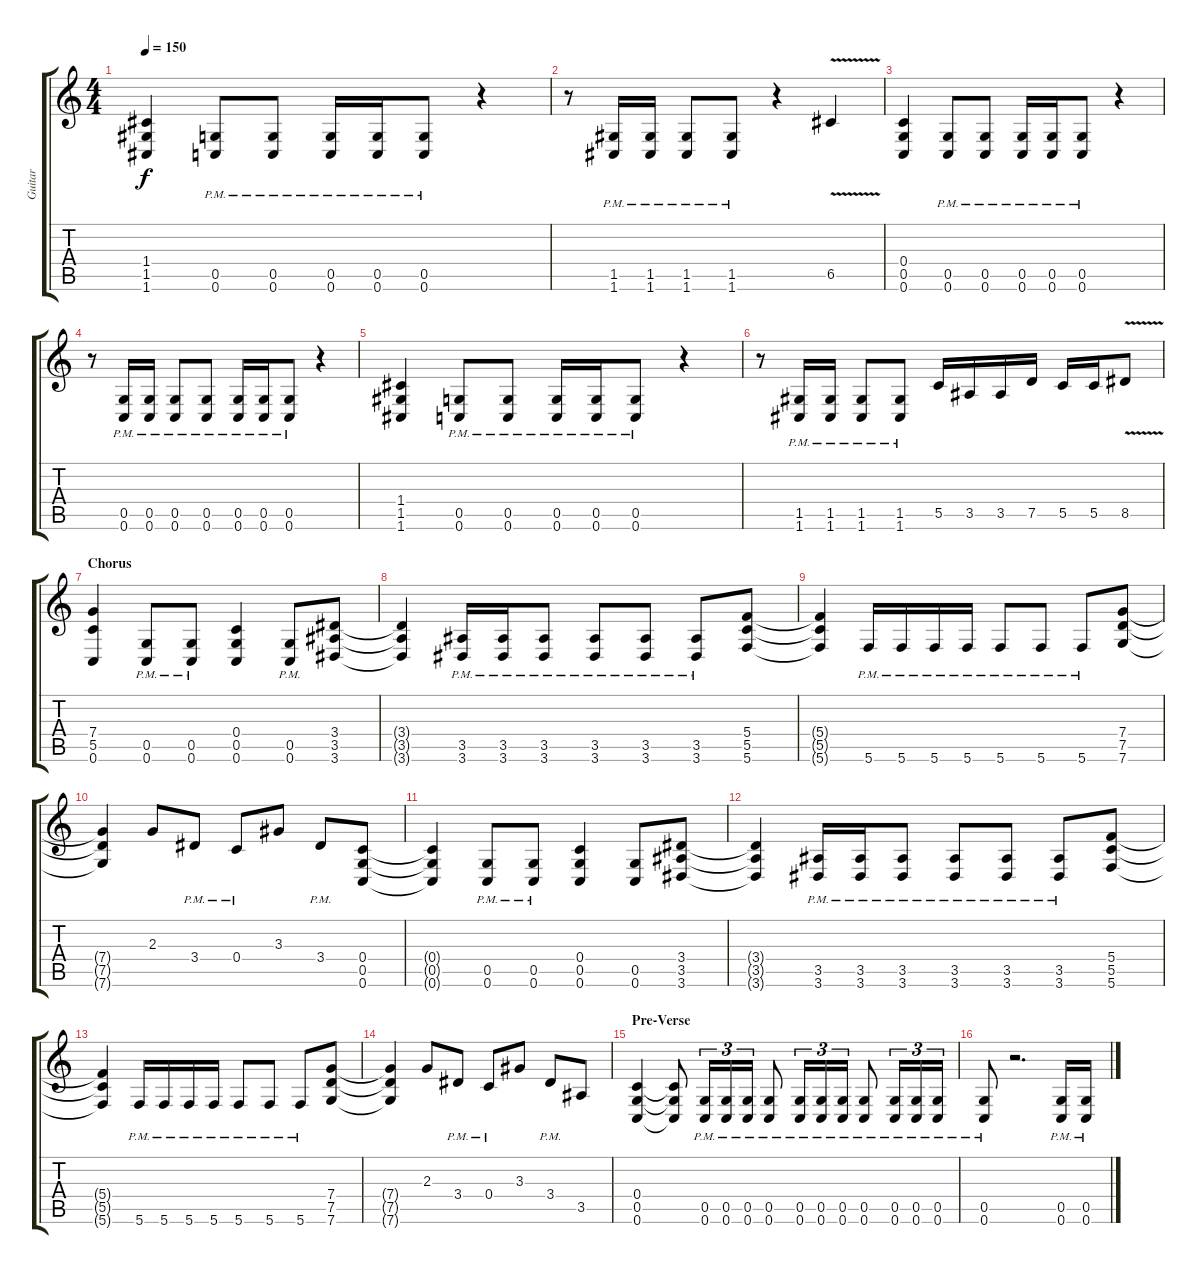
\track ("Guitar" "Guitar") {instrument overdrivenguitar}
\staff {score tabs}
\tuning (D4 A3 F3 C3 G2 C2) {hide}
\ts (4 4)
\tempo 150
\clef g2
\ks c
(1.4 1.5 1.6).4{dy f} (0.5{pm} 0.6{pm}).8 (0.5{pm} 0.6{pm}).8 (0.5{pm} 0.6{pm}).16 (0.5{pm} 0.6{pm}).16 (0.5{pm} 0.6{pm}).8 r.4 |
r.8 (1.5{pm} 1.6{pm}).16 (1.5{pm} 1.6{pm}).16 (1.5{pm} 1.6{pm}).8 (1.5{pm} 1.6{pm}).8 r.4 6.5{v}.4{instrument guitarharmonics} |
(0.4 0.5 0.6).4{instrument overdrivenguitar} (0.5{pm} 0.6{pm}).8 (0.5{pm} 0.6{pm}).8 (0.5{pm} 0.6{pm}).16 (0.5{pm} 0.6{pm}).16 (0.5{pm} 0.6{pm}).8 r.4 |
r.8 (0.5{pm} 0.6{pm}).16 (0.5{pm} 0.6{pm}).16 (0.5{pm} 0.6{pm}).8 (0.5{pm} 0.6{pm}).8 (0.5{pm} 0.6{pm}).16 (0.5{pm} 0.6{pm}).16 (0.5{pm} 0.6{pm}).8 r.4 |
(1.4 1.5 1.6).4 (0.5{pm} 0.6{pm}).8 (0.5{pm} 0.6{pm}).8 (0.5{pm} 0.6{pm}).16 (0.5{pm} 0.6{pm}).16 (0.5{pm} 0.6{pm}).8 r.4 |
r.8 (1.5{pm} 1.6{pm}).16 (1.5{pm} 1.6{pm}).16 (1.5{pm} 1.6{pm}).8 (1.5{pm} 1.6{pm}).8 5.5.16 3.5.16 3.5.16 7.5.16 5.5.16 5.5.16 8.5{v}.8 |
\section ("" "Chorus")
(7.4 5.5 0.6).4 (0.5{pm} 0.6{pm}).8 (0.5{pm} 0.6{pm}).8 (0.4 0.5 0.6).4 (0.5{pm} 0.6{pm}).8 (3.4 3.5 3.6).8 |
(3.4{t} 3.5{t} 3.6{t}).4 (3.5{pm} 3.6{pm}).16 (3.5{pm} 3.6{pm}).16 (3.5{pm} 3.6{pm}).8 (3.5{pm} 3.6{pm}).8 (3.5{pm} 3.6{pm}).8 (3.5{pm} 3.6{pm}).8 (5.4 5.5 5.6).8 |
(5.4{t} 5.5{t} 5.6{t}).4 5.6{pm}.16 5.6{pm}.16 5.6{pm}.16 5.6{pm}.16 5.6{pm}.8 5.6{pm}.8 5.6{pm}.8 (7.4 7.5 7.6).8 |
(7.4{t} 7.5{t} 7.6{t}).4 2.3.8 3.4{pm}.8 0.4{pm}.8 3.3.8 3.4{pm}.8 (0.4 0.5 0.6).8 |
(0.4{t} 0.5{t} 0.6{t}).4 (0.5{pm} 0.6{pm}).8 (0.5{pm} 0.6{pm}).8 (0.4 0.5 0.6).4 (0.5 0.6).8 (3.4 3.5 3.6).8 |
(3.4{t} 3.5{t} 3.6{t}).4 (3.5{pm} 3.6{pm}).16 (3.5{pm} 3.6{pm}).16 (3.5{pm} 3.6{pm}).8 (3.5{pm} 3.6{pm}).8 (3.5{pm} 3.6{pm}).8 (3.5{pm} 3.6{pm}).8 (5.4 5.5 5.6).8 |
(5.4{t} 5.5{t} 5.6{t}).4 5.6{pm}.16 5.6{pm}.16 5.6{pm}.16 5.6{pm}.16 5.6{pm}.8 5.6{pm}.8 5.6{pm}.8 (7.4 7.5 7.6).8 |
(7.4{t} 7.5{t} 7.6{t}).4 2.3.8 3.4{pm}.8 0.4{pm}.8 3.3.8 3.4{pm}.8 3.5.8 |
\section ("" "Pre-Verse")
(0.4 0.5 0.6).4 (0.4{t} 0.5{t} 0.6{t}).8 (0.5{pm} 0.6{pm}).16{tu (3 2)} (0.5{pm} 0.6{pm}).16{tu (3 2)} (0.5{pm} 0.6{pm}).16{tu (3 2)} (0.5{pm} 0.6{pm}).8 (0.5{pm} 0.6{pm}).16{tu (3 2)} (0.5{pm} 0.6{pm}).16{tu (3 2)} (0.5{pm} 0.6{pm}).16{tu (3 2)} (0.5{pm} 0.6{pm}).8 (0.5{pm} 0.6{pm}).16{tu (3 2)} (0.5{pm} 0.6{pm}).16{tu (3 2)} (0.5{pm} 0.6{pm}).16{tu (3 2)} |
(0.5{pm} 0.6{pm}).8 r.2{d} (0.5{pm} 0.6{pm}).16 (0.5{pm} 0.6{pm}).16
